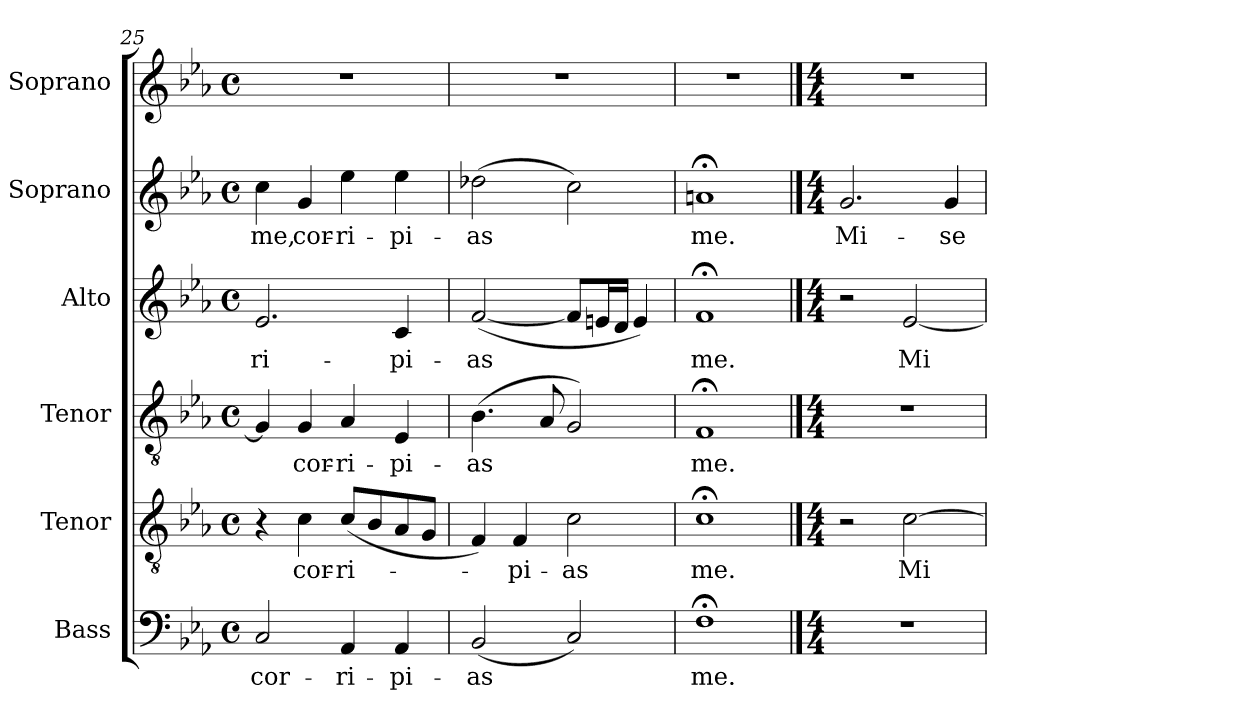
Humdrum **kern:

**kern	**text	**kern	**text	**kern	**text	**kern	**text	**kern	**text	**kern
*part6	*part6	*part5	*part5	*part4	*part4	*part3	*part3	*part2	*part2	*part1
*staff6	*staff6	*staff5	*staff5	*staff4	*staff4	*staff3	*staff3	*staff2	*staff2	*staff1
*I"Bass	*	*I"Tenor	*	*I"Tenor	*	*I"Alto	*	*I"Soprano	*	*I"Soprano
*I'B	*	*I'T	*	*I'T	*	*I'A	*	*I'S	*	*I'S
*clefF4	*	*clefGv2	*	*clefGv2	*	*clefG2	*	*clefG2	*	*clefG2
*	*	*ITrd7c12	*	*ITrd7c12	*	*	*	*	*	*
*k[b-e-a-]	*	*k[b-e-a-]	*	*k[b-e-a-]	*	*k[b-e-a-]	*	*k[b-e-a-]	*	*k[b-e-a-]
*E-:	*	*E-:	*	*E-:	*	*E-:	*	*E-:	*	*E-:
*M4/4	*	*M4/4	*	*M4/4	*	*M4/4	*	*M4/4	*	*M4/4
*met(c)	*	*met(c)	*	*met(c)	*	*met(c)	*	*met(c)	*	*met(c)
=25	=25	=25	=25	=25	=25	=25	=25	=25	=25	=25
!	!LO:LY:b:color=#000000	!	!	!	!	!	!	!	!	!
!	!	!	!	!	!	!	!LO:LY:b:color=#000000	!	!	!
!	!	!	!	!	!	!	!	!	!LO:LY:b:color=#000000	!
2Ci/	cor-	4r	.	4GGi/]	.	2.e-i/	-ri-	4cci\	me,	1r
!	!	!	!LO:LY:b:color=#000000	!	!	!	!	!	!	!
!	!	!	!	!	!LO:LY:b:color=#000000	!	!	!	!	!
!	!	!	!	!	!	!	!	!	!LO:LY:b:color=#000000	!
.	.	4Ci\	cor-	4GGi/	cor-	.	.	4gi/	cor-	.
!	!LO:LY:b:color=#000000	!	!	!	!	!	!	!	!	!
!	!	!	!LO:LY:b:color=#000000	!	!	!	!	!	!	!
!	!	!	!	!	!LO:LY:b:color=#000000	!	!	!	!	!
!	!	!	!	!	!	!	!	!	!LO:LY:b:color=#000000	!
4AA-i/	-ri-	(8Ci/L	-ri-	4AA-i/	-ri-	.	.	4ee-i\	-ri-	.
.	.	8BB-i/	.	.	.	.	.	.	.	.
!	!LO:LY:b:color=#000000	!	!	!	!	!	!	!	!	!
!	!	!	!	!	!LO:LY:b:color=#000000	!	!	!	!	!
!	!	!	!	!	!	!	!LO:LY:b:color=#000000	!	!	!
!	!	!	!	!	!	!	!	!	!LO:LY:b:color=#000000	!
4AA-i/	-pi-	8AA-i/	.	4EE-i/	-pi-	4ci/	-pi-	4ee-i\	-pi-	.
.	.	8GGi/J	.	.	.	.	.	.	.	.
=26	=26	=26	=26	=26	=26	=26	=26	=26	=26	=26
!	!LO:LY:b:color=#000000	!	!	!	!	!	!	!	!	!
!	!	!	!	!	!LO:LY:b:color=#000000	!	!	!	!	!
!	!	!	!	!	!	!	!LO:LY:b:color=#000000	!	!	!
!	!	!	!	!	!	!	!	!	!LO:LY:b:color=#000000	!
(2BB-i/	-as	4FFi/)	.	(4.BB-i\	-as	([2fi/	-as	(2dd-Xi\	-as	1r
!	!	!	!LO:LY:b:color=#000000	!	!	!	!	!	!	!
.	.	4FFi/	-pi-	.	.	.	.	.	.	.
.	.	.	.	8AA-i/	.	.	.	.	.	.
!	!	!	!LO:LY:b:color=#000000	!	!	!	!	!	!	!
2Ci/)	.	2Ci\	-as	2GGi/)	.	8fi/L]	.	2cci\)	.	.
.	.	.	.	.	.	16eni/L	.	.	.	.
.	.	.	.	.	.	16di/JJ	.	.	.	.
.	.	.	.	.	.	4ei/)	.	.	.	.
=27	=27	=27	=27	=27	=27	=27	=27	=27	=27	=27
!	!LO:LY:b:color=#000000	!	!	!	!	!	!	!	!	!
!	!	!	!LO:LY:b:color=#000000	!	!	!	!	!	!	!
!	!	!	!	!	!LO:LY:b:color=#000000	!	!	!	!	!
!	!	!	!	!	!	!	!LO:LY:b:color=#000000	!	!	!
!	!	!	!	!	!	!	!	!	!LO:LY:b:color=#000000	!
1F;i	me.	1C;i	me.	1FF;i	me.	1f;i	me.	1an;i	me.	1r
!!LO:LB:g=z
==28	==28	==28	==28	==28	==28	==28	==28	==28	==28	==28
*M4/4	*	*M4/4	*	*M4/4	*	*M4/4	*	*M4/4	*	*M4/4
!	!	!	!	!	!	!	!	!	!LO:LY:b:color=#000000	!
1r	.	2r	.	1r	.	2r	.	2.gi/	Mi-	1r
!	!	!	!LO:LY:b:color=#000000	!	!	!	!	!	!	!
!	!	!	!	!	!	!	!LO:LY:b:color=#000000	!	!	!
.	.	[2Ci\	Mi-	.	.	[2e-i/	Mi-	.	.	.
!	!	!	!	!	!	!	!	!	!LO:LY:b:color=#000000	!
.	.	.	.	.	.	.	.	4gi/	-se-	.
=	=	=	=	=	=	=	=	=	=	=
*-	*-	*-	*-	*-	*-	*-	*-	*-	*-	*-
